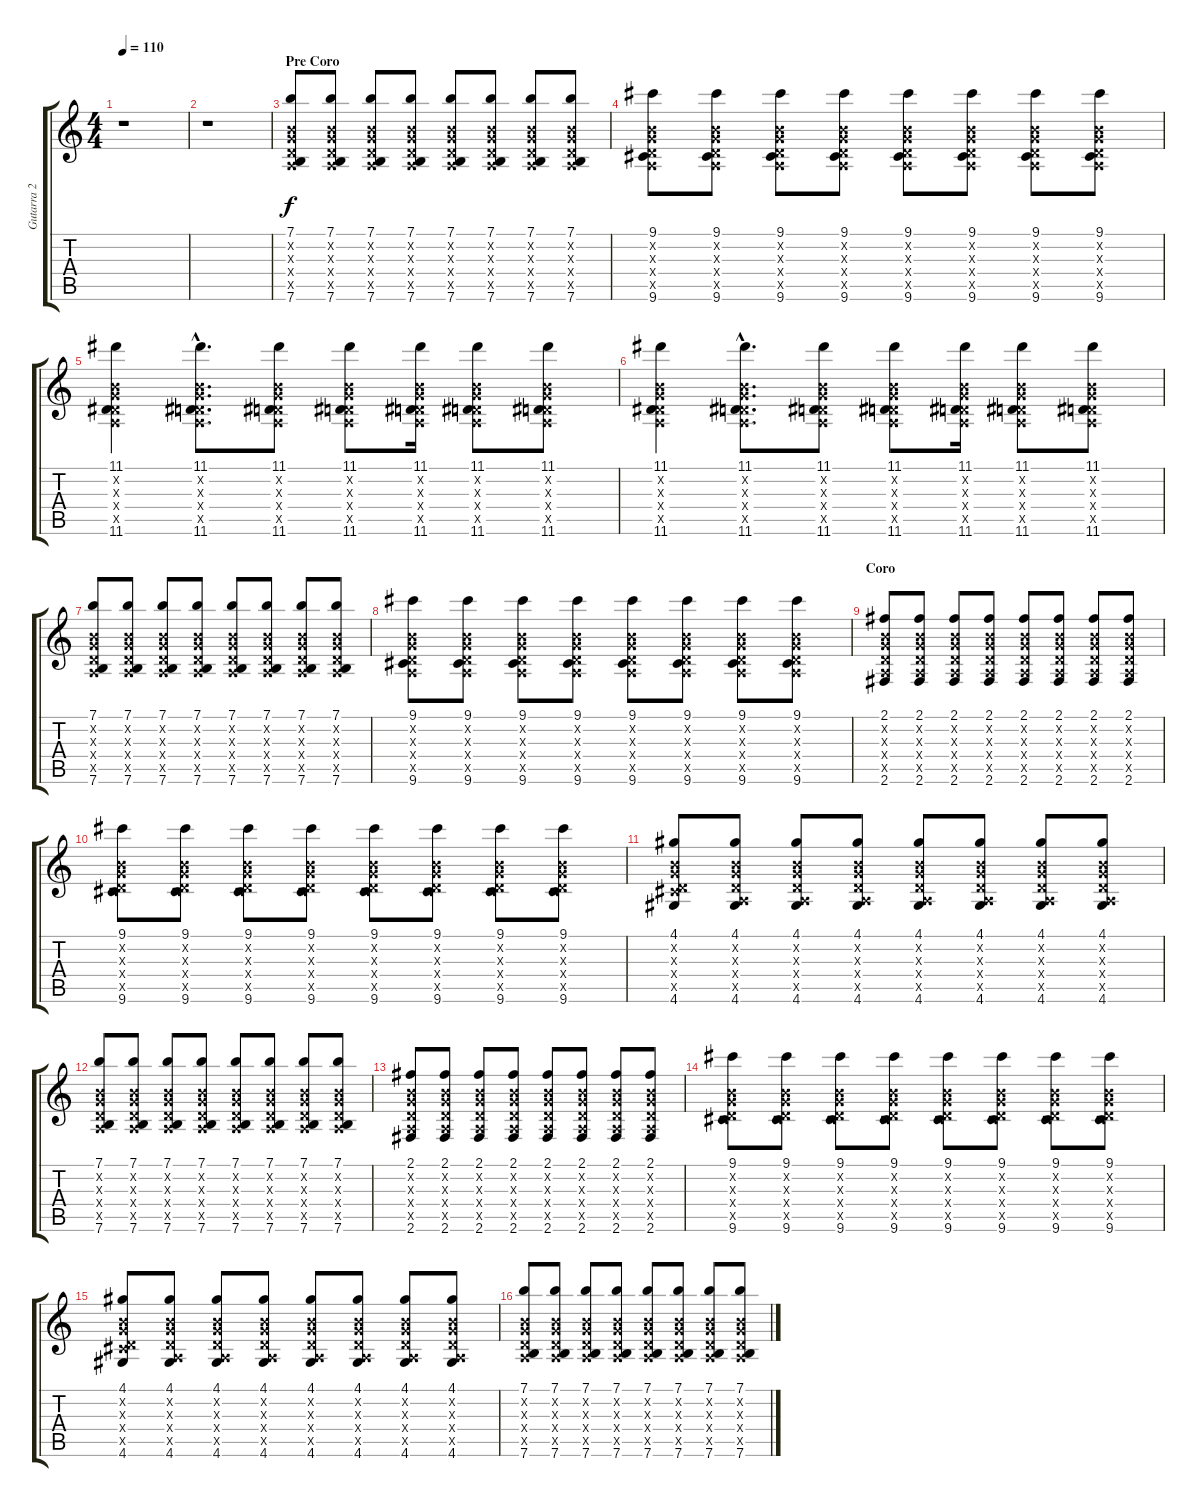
\track ("Gutarra 2" "Gutarra 2") {instrument electricguitarmuted}
\staff {score tabs}
\tuning (E4 B3 G3 D3 A2 E2) {hide}
\ts (4 4)
\tempo 110
\clef g2
\ks c
r.1{dy f} |
r.1 |
\section ("" "Pre Coro")
(7.1 0.2{x} 0.3{x} 0.4{x} 0.5{x} 7.6).8 (7.1 0.2{x} 0.3{x} 0.4{x} 0.5{x} 7.6).8 (7.1 0.2{x} 0.3{x} 0.4{x} 0.5{x} 7.6).8 (7.1 0.2{x} 0.3{x} 0.4{x} 0.5{x} 7.6).8 (7.1 0.2{x} 0.3{x} 0.4{x} 0.5{x} 7.6).8 (7.1 0.2{x} 0.3{x} 0.4{x} 0.5{x} 7.6).8 (7.1 0.2{x} 0.3{x} 0.4{x} 0.5{x} 7.6).8 (7.1 0.2{x} 0.3{x} 0.4{x} 0.5{x} 7.6).8 |
(9.1 0.2{x} 0.3{x} 0.4{x} 0.5{x} 9.6).8 (9.1 0.2{x} 0.3{x} 0.4{x} 0.5{x} 9.6).8 (9.1 0.2{x} 0.3{x} 0.4{x} 0.5{x} 9.6).8 (9.1 0.2{x} 0.3{x} 0.4{x} 0.5{x} 9.6).8 (9.1 0.2{x} 0.3{x} 0.4{x} 0.5{x} 9.6).8 (9.1 0.2{x} 0.3{x} 0.4{x} 0.5{x} 9.6).8 (9.1 0.2{x} 0.3{x} 0.4{x} 0.5{x} 9.6).8 (9.1 0.2{x} 0.3{x} 0.4{x} 0.5{x} 9.6).8 |
(11.1 0.2{x} 0.3{x} 0.4{x} 0.5{x} 11.6).4 (11.1{hac} 0.2{hac x} 0.3{hac x} 0.4{hac x} 0.5{hac x} 11.6{hac}).8{d} (11.1 0.2{x} 0.3{x} 0.4{x} 0.5{x} 11.6).8 (11.1 0.2{x} 0.3{x} 0.4{x} 0.5{x} 11.6).8 (11.1 0.2{x} 0.3{x} 0.4{x} 0.5{x} 11.6).16 (11.1 0.2{x} 0.3{x} 0.4{x} 0.5{x} 11.6).8 (11.1 0.2{x} 0.3{x} 0.4{x} 0.5{x} 11.6).8 |
(11.1 0.2{x} 0.3{x} 0.4{x} 0.5{x} 11.6).4 (11.1{hac} 0.2{hac x} 0.3{hac x} 0.4{hac x} 0.5{hac x} 11.6{hac}).8{d} (11.1 0.2{x} 0.3{x} 0.4{x} 0.5{x} 11.6).8 (11.1 0.2{x} 0.3{x} 0.4{x} 0.5{x} 11.6).8 (11.1 0.2{x} 0.3{x} 0.4{x} 0.5{x} 11.6).16 (11.1 0.2{x} 0.3{x} 0.4{x} 0.5{x} 11.6).8 (11.1 0.2{x} 0.3{x} 0.4{x} 0.5{x} 11.6).8 |
(7.1 0.2{x} 0.3{x} 0.4{x} 0.5{x} 7.6).8 (7.1 0.2{x} 0.3{x} 0.4{x} 0.5{x} 7.6).8 (7.1 0.2{x} 0.3{x} 0.4{x} 0.5{x} 7.6).8 (7.1 0.2{x} 0.3{x} 0.4{x} 0.5{x} 7.6).8 (7.1 0.2{x} 0.3{x} 0.4{x} 0.5{x} 7.6).8 (7.1 0.2{x} 0.3{x} 0.4{x} 0.5{x} 7.6).8 (7.1 0.2{x} 0.3{x} 0.4{x} 0.5{x} 7.6).8 (7.1 0.2{x} 0.3{x} 0.4{x} 0.5{x} 7.6).8 |
(9.1 0.2{x} 0.3{x} 0.4{x} 0.5{x} 9.6).8 (9.1 0.2{x} 0.3{x} 0.4{x} 0.5{x} 9.6).8 (9.1 0.2{x} 0.3{x} 0.4{x} 0.5{x} 9.6).8 (9.1 0.2{x} 0.3{x} 0.4{x} 0.5{x} 9.6).8 (9.1 0.2{x} 0.3{x} 0.4{x} 0.5{x} 9.6).8 (9.1 0.2{x} 0.3{x} 0.4{x} 0.5{x} 9.6).8 (9.1 0.2{x} 0.3{x} 0.4{x} 0.5{x} 9.6).8 (9.1 0.2{x} 0.3{x} 0.4{x} 0.5{x} 9.6).8 |
\section ("" "Coro")
(2.1 0.2{x} 0.3{x} 0.4{x} 0.5{x} 2.6).8 (2.1 0.2{x} 0.3{x} 0.4{x} 0.5{x} 2.6).8 (2.1 0.2{x} 0.3{x} 0.4{x} 0.5{x} 2.6).8 (2.1 0.2{x} 0.3{x} 0.4{x} 0.5{x} 2.6).8 (2.1 0.2{x} 0.3{x} 0.4{x} 0.5{x} 2.6).8 (2.1 0.2{x} 0.3{x} 0.4{x} 0.5{x} 2.6).8 (2.1 0.2{x} 0.3{x} 0.4{x} 0.5{x} 2.6).8 (2.1 0.2{x} 0.3{x} 0.4{x} 0.5{x} 2.6).8 |
(9.1 0.2{x} 0.3{x} 0.4{x} 4.5{x} 9.6).8 (9.1 0.2{x} 0.3{x} 0.4{x} 4.5{x} 9.6).8 (9.1 0.2{x} 0.3{x} 0.4{x} 4.5{x} 9.6).8 (9.1 0.2{x} 0.3{x} 0.4{x} 4.5{x} 9.6).8 (9.1 0.2{x} 0.3{x} 0.4{x} 4.5{x} 9.6).8 (9.1 0.2{x} 0.3{x} 0.4{x} 4.5{x} 9.6).8 (9.1 0.2{x} 0.3{x} 0.4{x} 4.5{x} 9.6).8 (9.1 0.2{x} 0.3{x} 0.4{x} 4.5{x} 9.6).8 |
(4.1 0.2{x} 0.3{x} 0.4{x} 4.5{x} 4.6).8 (4.1 0.2{x} 0.3{x} 0.4{x} 0.5{x} 4.6).8 (4.1 0.2{x} 0.3{x} 0.4{x} 0.5{x} 4.6).8 (4.1 0.2{x} 0.3{x} 0.4{x} 0.5{x} 4.6).8 (4.1 0.2{x} 0.3{x} 0.4{x} 0.5{x} 4.6).8 (4.1 0.2{x} 0.3{x} 0.4{x} 0.5{x} 4.6).8 (4.1 0.2{x} 0.3{x} 0.4{x} 0.5{x} 4.6).8 (4.1 0.2{x} 0.3{x} 0.4{x} 0.5{x} 4.6).8 |
(7.1 0.2{x} 0.3{x} 0.4{x} 0.5{x} 7.6).8 (7.1 0.2{x} 0.3{x} 0.4{x} 0.5{x} 7.6).8 (7.1 0.2{x} 0.3{x} 0.4{x} 0.5{x} 7.6).8 (7.1 0.2{x} 0.3{x} 0.4{x} 0.5{x} 7.6).8 (7.1 0.2{x} 0.3{x} 0.4{x} 0.5{x} 7.6).8 (7.1 0.2{x} 0.3{x} 0.4{x} 0.5{x} 7.6).8 (7.1 0.2{x} 0.3{x} 0.4{x} 0.5{x} 7.6).8 (7.1 0.2{x} 0.3{x} 0.4{x} 0.5{x} 7.6).8 |
(2.1 0.2{x} 0.3{x} 0.4{x} 0.5{x} 2.6).8 (2.1 0.2{x} 0.3{x} 0.4{x} 0.5{x} 2.6).8 (2.1 0.2{x} 0.3{x} 0.4{x} 0.5{x} 2.6).8 (2.1 0.2{x} 0.3{x} 0.4{x} 0.5{x} 2.6).8 (2.1 0.2{x} 0.3{x} 0.4{x} 0.5{x} 2.6).8 (2.1 0.2{x} 0.3{x} 0.4{x} 0.5{x} 2.6).8 (2.1 0.2{x} 0.3{x} 0.4{x} 0.5{x} 2.6).8 (2.1 0.2{x} 0.3{x} 0.4{x} 0.5{x} 2.6).8 |
(9.1 0.2{x} 0.3{x} 0.4{x} 4.5{x} 9.6).8 (9.1 0.2{x} 0.3{x} 0.4{x} 4.5{x} 9.6).8 (9.1 0.2{x} 0.3{x} 0.4{x} 4.5{x} 9.6).8 (9.1 0.2{x} 0.3{x} 0.4{x} 4.5{x} 9.6).8 (9.1 0.2{x} 0.3{x} 0.4{x} 4.5{x} 9.6).8 (9.1 0.2{x} 0.3{x} 0.4{x} 4.5{x} 9.6).8 (9.1 0.2{x} 0.3{x} 0.4{x} 4.5{x} 9.6).8 (9.1 0.2{x} 0.3{x} 0.4{x} 4.5{x} 9.6).8 |
(4.1 0.2{x} 0.3{x} 0.4{x} 4.5{x} 4.6).8 (4.1 0.2{x} 0.3{x} 0.4{x} 0.5{x} 4.6).8 (4.1 0.2{x} 0.3{x} 0.4{x} 0.5{x} 4.6).8 (4.1 0.2{x} 0.3{x} 0.4{x} 0.5{x} 4.6).8 (4.1 0.2{x} 0.3{x} 0.4{x} 0.5{x} 4.6).8 (4.1 0.2{x} 0.3{x} 0.4{x} 0.5{x} 4.6).8 (4.1 0.2{x} 0.3{x} 0.4{x} 0.5{x} 4.6).8 (4.1 0.2{x} 0.3{x} 0.4{x} 0.5{x} 4.6).8 |
(7.1 0.2{x} 0.3{x} 0.4{x} 0.5{x} 7.6).8 (7.1 0.2{x} 0.3{x} 0.4{x} 0.5{x} 7.6).8 (7.1 0.2{x} 0.3{x} 0.4{x} 0.5{x} 7.6).8 (7.1 0.2{x} 0.3{x} 0.4{x} 0.5{x} 7.6).8 (7.1 0.2{x} 0.3{x} 0.4{x} 0.5{x} 7.6).8 (7.1 0.2{x} 0.3{x} 0.4{x} 0.5{x} 7.6).8 (7.1 0.2{x} 0.3{x} 0.4{x} 0.5{x} 7.6).8 (7.1 0.2{x} 0.3{x} 0.4{x} 0.5{x} 7.6).8
